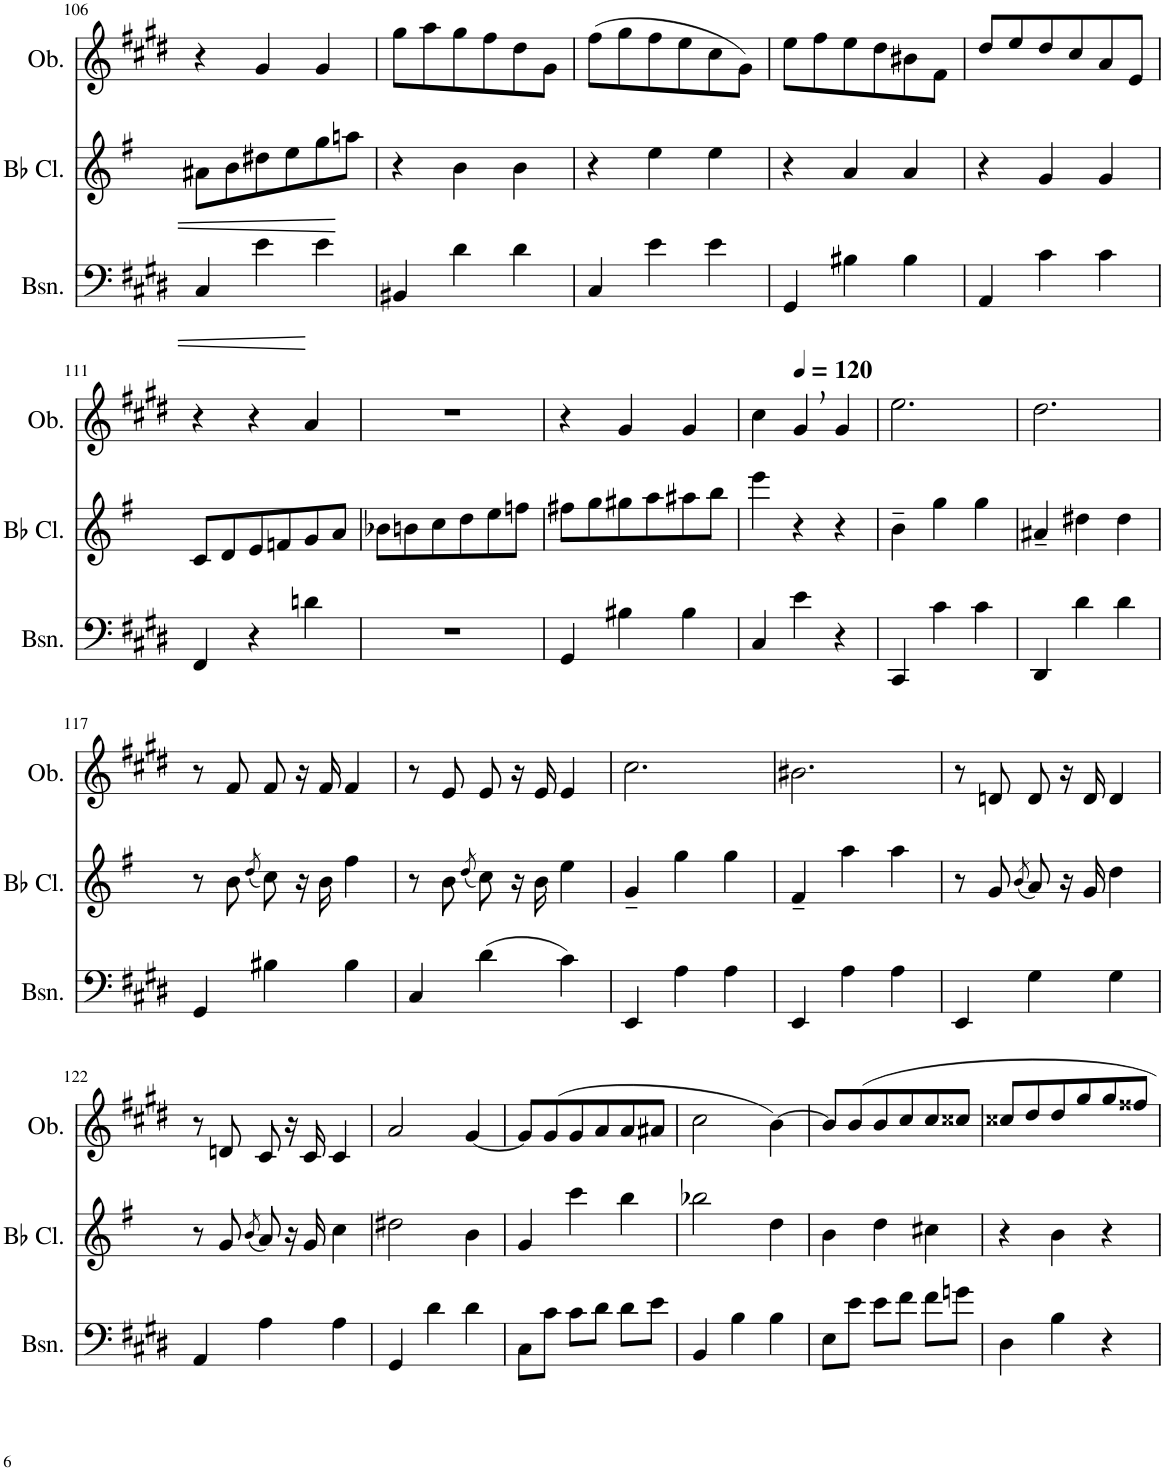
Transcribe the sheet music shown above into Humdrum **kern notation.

**kern	**kern	**kern
*part3	*part2	*part1
*staff3	*staff2	*staff1
*I"Bassoon	*I"Bb Clarinet	*I"Oboe
*I'Bsn.	*I'Bb Cl.	*I'Ob.
!!LO:PB:g=z
*clefF4	*clefG2	*clefG2
*	*Trd1c2	*
*k[f#c#g#d#]	*k[f#]	*k[f#c#g#d#]
*M3/4	*M3/4	*M3/4
=106	=106	=106
4C#/	8a#X\L	4r
.	8b\	.
4e\	8dd#X\	4g#/
.	8ee\	.
4e\	8gg\	4g#/
.	8aan\J	.
=107	=107	=107
4BB#X/	4r	8gg#\L
.	.	8aa\
4d#\	4b\	8gg#\
.	.	8ff#\
4d#\	4b\	8dd#\
.	.	8g#\J
=108	=108	=108
4C#/	4r	(8ff#\L
.	.	8gg#\
4e\	4ee\	8ff#\
.	.	8ee\
4e\	4ee\	8cc#\
.	.	8g#\J)
=109	=109	=109
4GG#/	4r	8ee\L
.	.	8ff#\
4B#X\	4a/	8ee\
.	.	8dd#\
4B#\	4a/	8b#X\
.	.	8f#\J
=110	=110	=110
4AA/	4r	8dd#/L
.	.	8ee/
4c#\	4g/	8dd#/
.	.	8cc#/
4c#\	4g/	8a/
.	.	8e/J
!!LO:LB:g=z
=111	=111	=111
4FF#/	8c/L	4r
.	8d/	.
4r	8e/	4r
.	8fn/	.
4dn\	8g/	4a/
.	8a/J	.
=112	=112	=112
2.r	8b-X\L	2.r
.	8bn\	.
.	8cc\	.
.	8dd\	.
.	8ee\	.
.	8ffn\J	.
=113	=113	=113
4GG#/	8ff#X\L	4r
.	8gg\	.
4B#X\	8gg#X\	4g#/
.	8aa\	.
4B#\	8aa#X\	4g#/
.	8bb\J	.
=114	=114	=114
4C#/	4eee\	4cc#\
*	*	*MM120
4e\	4r	4g#,/
4r	4r	4g#/
=115	=115	=115
4CC#/	4b~\	2.ee\
4c#\	4gg\	.
4c#\	4gg\	.
=116	=116	=116
4DD#/	4a#X~/	2.dd#\
4d#\	4dd#X\	.
4d#\	4dd#\	.
!!LO:LB:g=z
=117	=117	=117
4GG#/	8r	8r
.	8b\	8f#/
.	(8qdd/	.
4B#X\	8cc\)	8f#/
.	16r	16r
.	16b\	16f#/
4B#\	4ff#\	4f#/
=118	=118	=118
4C#/	8r	8r
.	8b\	8e/
.	(8qdd/	.
(4d#\	8cc\)	8e/
.	16r	16r
.	16b\	16e/
4c#\)	4ee\	4e/
=119	=119	=119
4EE/	4g~/	2.cc#\
4A\	4gg\	.
4A\	4gg\	.
=120	=120	=120
4EE/	4f#~/	2.b#X\
4A\	4aa\	.
4A\	4aa\	.
=121	=121	=121
4EE/	8r	8r
.	8g/	8dn/
.	(8qb/	.
4G#\	8a/)	8d/
.	16r	16r
.	16g/	16d/
4G#\	4dd\	4d/
!!LO:LB:g=z
=122	=122	=122
4AA/	8r	8r
.	8g/	8dn/
.	(8qb/	.
4A\	8a/)	8c#/
.	16r	16r
.	16g/	16c#/
4A\	4cc\	4c#/
=123	=123	=123
4GG#/	2dd#X\	2a/
4d#\	.	.
4d#\	4b\	[4g#/
=124	=124	=124
8C#\L	4g/	8g#/L]
8c#\J	.	(8g#/
8c#\L	4ccc\	8g#/
8d#\J	.	8a/
8d#\L	4bb\	8a/
8e\J	.	8a#X/J
=125	=125	=125
4BB/	2bb-X\	2cc#\
4B\	.	.
4B\	4dd\	[4b\)
=126	=126	=126
8E\L	4b\	8b/L]
8e\J	.	8b/
8e\L	4dd\	8b/
8f#\J	.	8cc#/
8f#\L	4cc#X\	8cc#/
8gn\J	.	8cc##X/J
=127	=127	=127
4D#\	4r	8cc##X/L
.	.	8dd#/
4B\	4b\	8dd#/
.	.	8gg#/
4r	4r	8gg#/
.	.	8ff##X/J
=	=	=
*-	*-	*-
